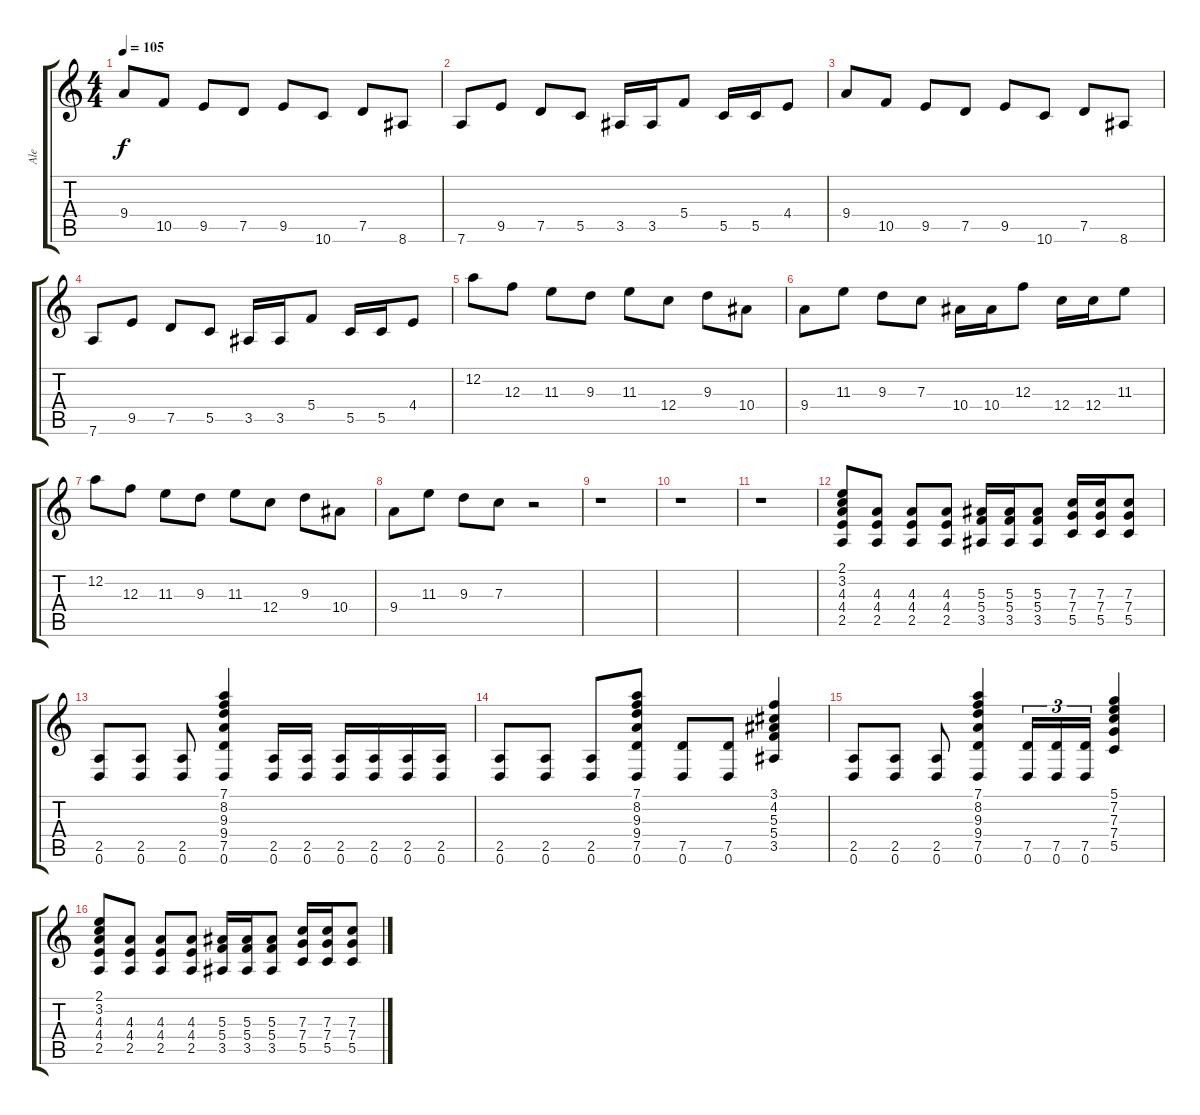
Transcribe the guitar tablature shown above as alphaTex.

\track ("Ale" "Ale") {instrument distortionguitar}
\staff {score tabs}
\tuning (D4 A3 F3 C3 G2 D2) {hide}
\ts (4 4)
\tempo 105
\clef g2
\ks c
9.4.8{dy f} 10.5.8 9.5.8 7.5.8 9.5.8 10.6.8 7.5.8 8.6.8 |
7.6.8 9.5.8 7.5.8 5.5.8 3.5.16 3.5.16 5.4.8 5.5.16 5.5.16 4.4.8 |
9.4.8 10.5.8 9.5.8 7.5.8 9.5.8 10.6.8 7.5.8 8.6.8 |
7.6.8 9.5.8 7.5.8 5.5.8 3.5.16 3.5.16 5.4.8 5.5.16 5.5.16 4.4.8 |
12.2.8 12.3.8 11.3.8 9.3.8 11.3.8 12.4.8 9.3.8 10.4.8 |
9.4.8 11.3.8 9.3.8 7.3.8 10.4.16 10.4.16 12.3.8 12.4.16 12.4.16 11.3.8 |
12.2.8 12.3.8 11.3.8 9.3.8 11.3.8 12.4.8 9.3.8 10.4.8 |
9.4.8 11.3.8 9.3.8 7.3.8 r.2 |
r.1 |
r.1 |
r.1 |
(2.1 3.2 4.3 4.4 2.5).8 (4.3 4.4 2.5).8 (4.3 4.4 2.5).8 (4.3 4.4 2.5).8 (5.3 5.4 3.5).16 (5.3 5.4 3.5).16 (5.3 5.4 3.5).8 (7.3 7.4 5.5).16 (7.3 7.4 5.5).16 (7.3 7.4 5.5).8 |
(2.5 0.6).8 (2.5 0.6).8 (2.5 0.6).8 (7.1 8.2 9.3 9.4 7.5 0.6).4 (2.5 0.6).16 (2.5 0.6).16 (2.5 0.6).16 (2.5 0.6).16 (2.5 0.6).16 (2.5 0.6).16 |
(2.5 0.6).8 (2.5 0.6).8 (2.5 0.6).8 (7.1 8.2 9.3 9.4 7.5 0.6).8 (7.5 0.6).8 (7.5 0.6).8 (3.1 4.2 5.3 5.4 3.5).4 |
(2.5 0.6).8 (2.5 0.6).8 (2.5 0.6).8 (7.1 8.2 9.3 9.4 7.5 0.6).4 (7.5 0.6).16{tu (3 2)} (7.5 0.6).16{tu (3 2)} (7.5 0.6).16{tu (3 2)} (5.1 7.2 7.3 7.4 5.5).4 |
(2.1 3.2 4.3 4.4 2.5).8 (4.3 4.4 2.5).8 (4.3 4.4 2.5).8 (4.3 4.4 2.5).8 (5.3 5.4 3.5).16 (5.3 5.4 3.5).16 (5.3 5.4 3.5).8 (7.3 7.4 5.5).16 (7.3 7.4 5.5).16 (7.3 7.4 5.5).8
